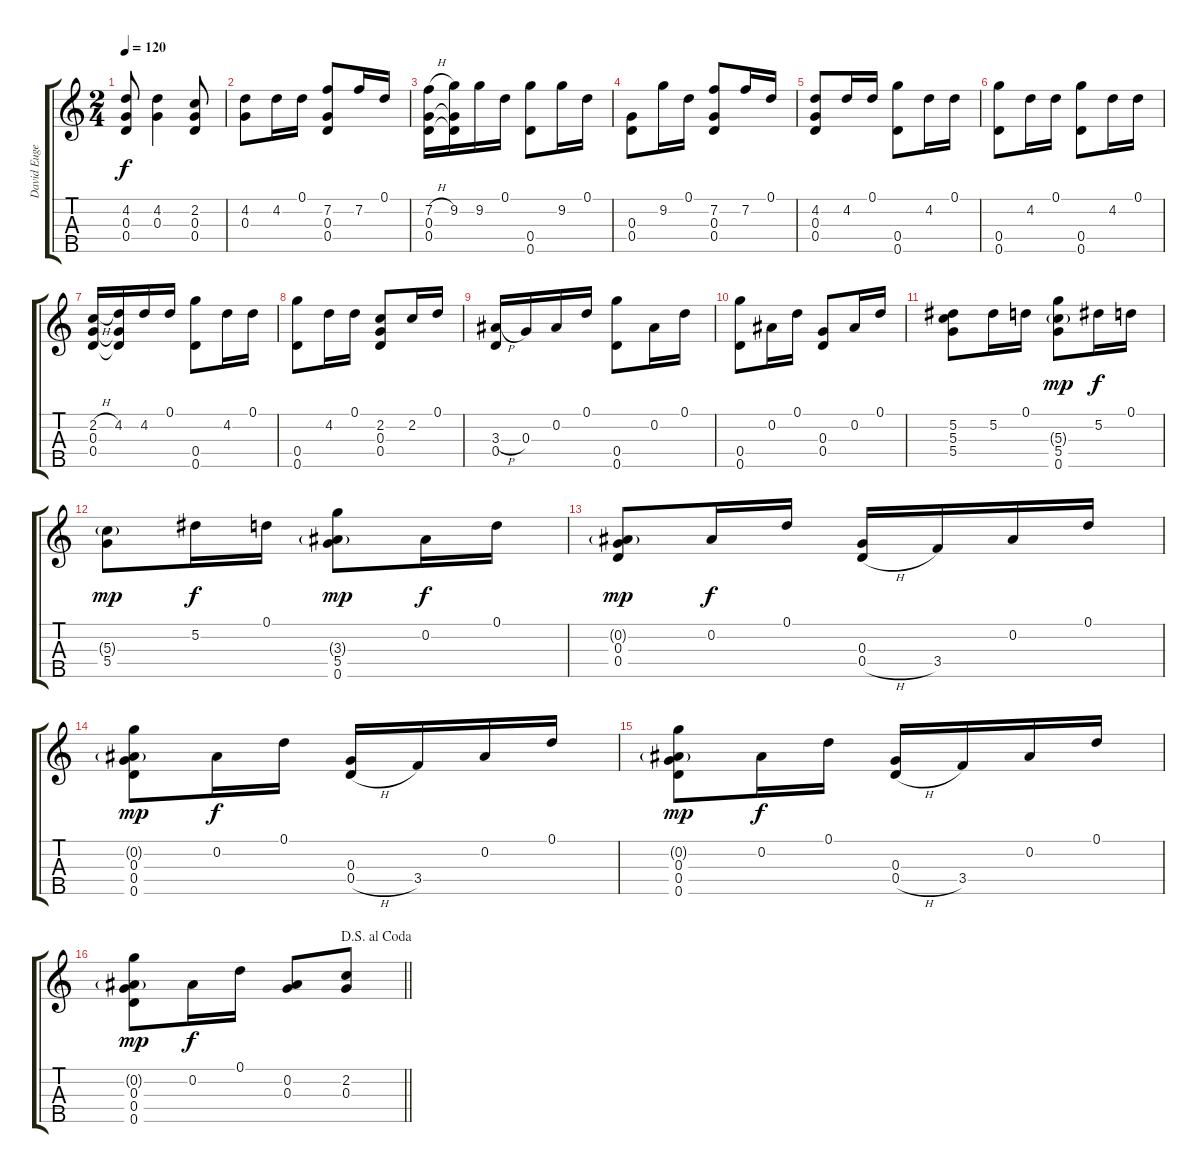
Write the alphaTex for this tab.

\track ("David Eugene Edwards" "David Euge") {instrument acousticguitarsteel}
\staff {score tabs}
\tuning (D4 Bb3 G3 D3 G4) {hide}
\ts (2 4)
\tempo 120
\clef g2
\ks c
(4.2 0.3 0.4).8{dy f} (4.2 0.3).4 (2.2 0.3 0.4).8 |
(4.2 0.3).8 4.2.16 0.1.16 (7.2 0.3 0.4).8 7.2.16 0.1.16 |
(7.2{h} 0.3 0.4).16 (9.2 0.3{t} 0.4{t}).16 9.2.16 0.1.16 (0.4 0.5).8 9.2.16 0.1.16 |
(0.3 0.4).8 9.2.16 0.1.16 (7.2 0.3 0.4).8 7.2.16 0.1.16 |
(4.2 0.3 0.4).8 4.2.16 0.1.16 (0.4 0.5).8 4.2.16 0.1.16 |
(0.4 0.5).8 4.2.16 0.1.16 (0.4 0.5).8 4.2.16 0.1.16 |
(2.2{h} 0.3 0.4).16 (4.2 0.3{t} 0.4{t}).16 4.2.16 0.1.16 (0.4 0.5).8 4.2.16 0.1.16 |
(0.4 0.5).8 4.2.16 0.1.16 (2.2 0.3 0.4).8 2.2.16 0.1.16 |
(3.3{h} 0.4).16 0.3.16 0.2.16 0.1.16 (0.4 0.5).8 0.2.16 0.1.16 |
(0.4 0.5).8 0.2.16 0.1.16 (0.3 0.4).8 0.2.16 0.1.16 |
(5.2 5.3 5.4).8 5.2.16 0.1.16 (5.3{g} 5.4 0.5).8{dy mp} 5.2.16{dy f} 0.1.16 |
(5.3{g} 5.4).8{dy mp} 5.2.16{dy f} 0.1.16 (3.3{g} 5.4 0.5).8{dy mp} 0.2.16{dy f} 0.1.16 |
(0.2{g} 0.3 0.4).8{dy mp} 0.2.16{dy f} 0.1.16 (0.3 0.4{h}).16 3.4.16 0.2.16 0.1.16 |
(0.2{g} 0.3 0.4 0.5).8{dy mp} 0.2.16{dy f} 0.1.16 (0.3 0.4{h}).16 3.4.16 0.2.16 0.1.16 |
(0.2{g} 0.3 0.4 0.5).8{dy mp} 0.2.16{dy f} 0.1.16 (0.3 0.4{h}).16 3.4.16 0.2.16 0.1.16 |
\jump dalsegnoalcoda
\barLineRight lightlight
(0.2{g} 0.3 0.4 0.5).8{dy mp} 0.2.16{dy f} 0.1.16 (0.2 0.3).8 (2.2 0.3).8
